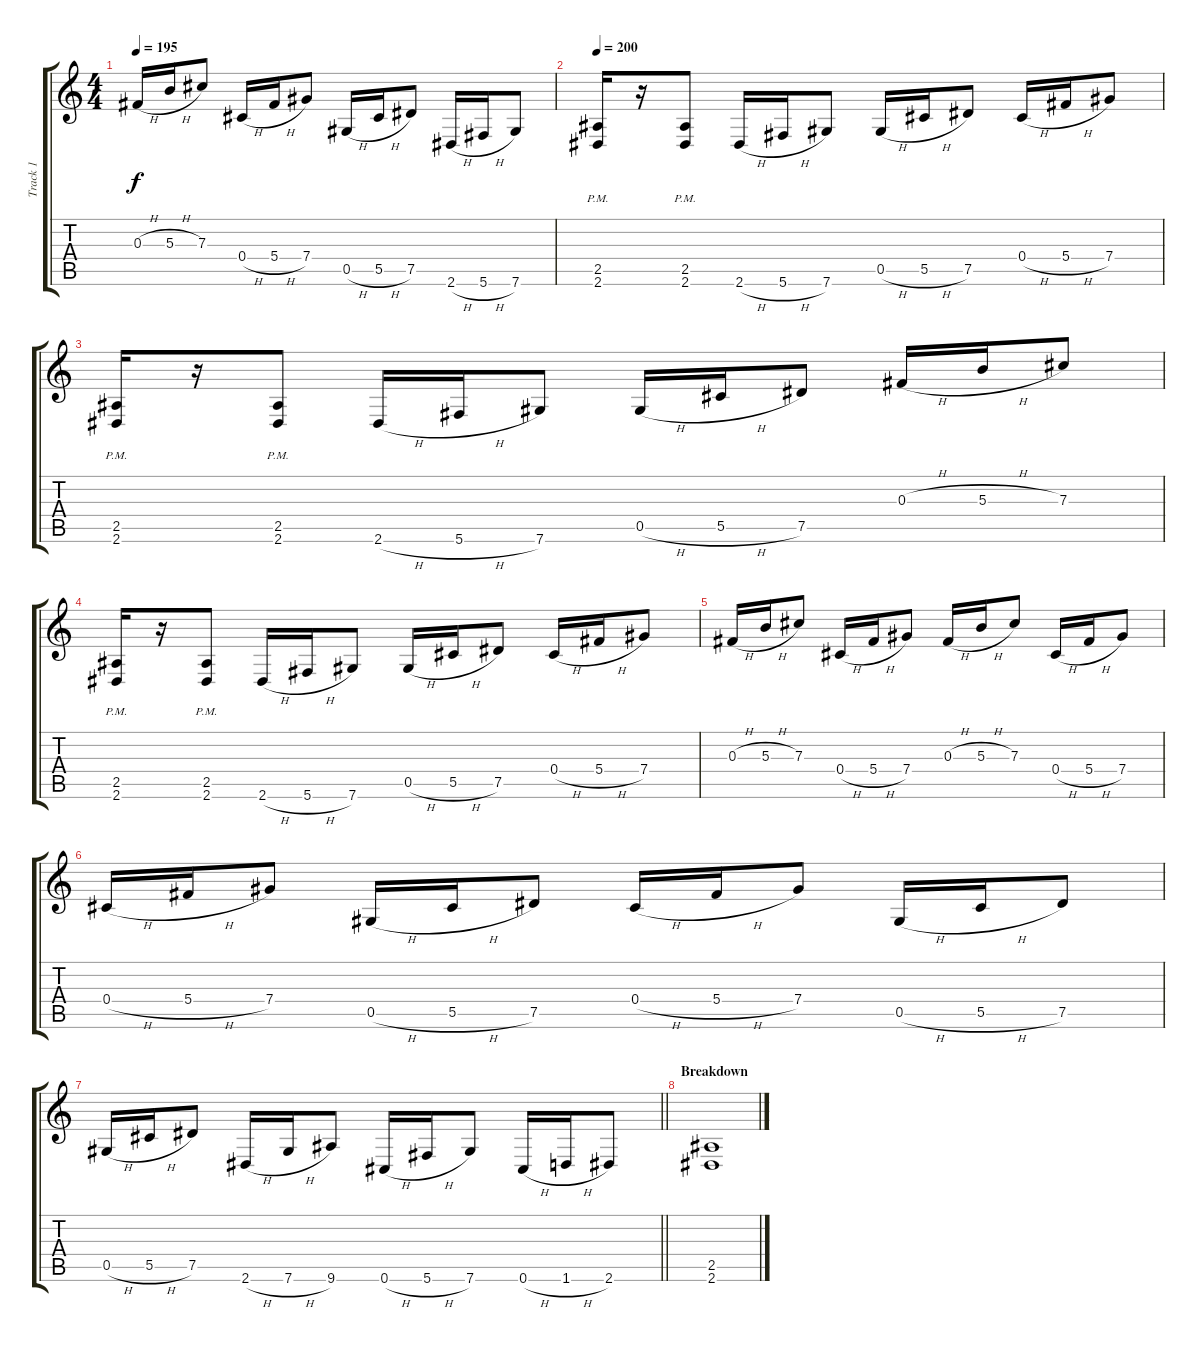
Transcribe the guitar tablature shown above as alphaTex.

\track ("Track 1" "Track 1") {instrument distortionguitar}
\staff {score tabs}
\tuning (Eb4 Bb3 Gb3 Db3 Ab2 Db2) {hide}
\ts (4 4)
\tempo 195
\clef g2
\ks c
0.3{h}.16{dy f} 5.3{h}.16 7.3.8 0.4{h}.16 5.4{h}.16 7.4.8 0.5{h}.16 5.5{h}.16 7.5.8 2.6{h}.16 5.6{h}.16 7.6.8 |
\tempo 200
(2.5{pm} 2.6{pm}).16 r.16 (2.5{pm} 2.6{pm}).8 2.6{h}.16 5.6{h}.16 7.6.8 0.5{h}.16 5.5{h}.16 7.5.8 0.4{h}.16 5.4{h}.16 7.4.8 |
(2.5{pm} 2.6{pm}).16 r.16 (2.5{pm} 2.6{pm}).8 2.6{h}.16 5.6{h}.16 7.6.8 0.5{h}.16 5.5{h}.16 7.5.8 0.3{h}.16 5.3{h}.16 7.3.8 |
(2.5{pm} 2.6{pm}).16 r.16 (2.5{pm} 2.6{pm}).8 2.6{h}.16 5.6{h}.16 7.6.8 0.5{h}.16 5.5{h}.16 7.5.8 0.4{h}.16 5.4{h}.16 7.4.8 |
0.3{h}.16 5.3{h}.16 7.3.8 0.4{h}.16 5.4{h}.16 7.4.8 0.3{h}.16 5.3{h}.16 7.3.8 0.4{h}.16 5.4{h}.16 7.4.8 |
0.4{h}.16 5.4{h}.16 7.4.8 0.5{h}.16 5.5{h}.16 7.5.8 0.4{h}.16 5.4{h}.16 7.4.8 0.5{h}.16 5.5{h}.16 7.5.8 |
\barLineRight lightlight
0.5{h}.16 5.5{h}.16 7.5.8 2.6{h}.16 7.6{h}.16 9.6.8 0.6{h}.16 5.6{h}.16 7.6.8 0.6{h}.16 1.6{h}.16 2.6.8 |
\section ("" "Breakdown")
(2.5 2.6).1
